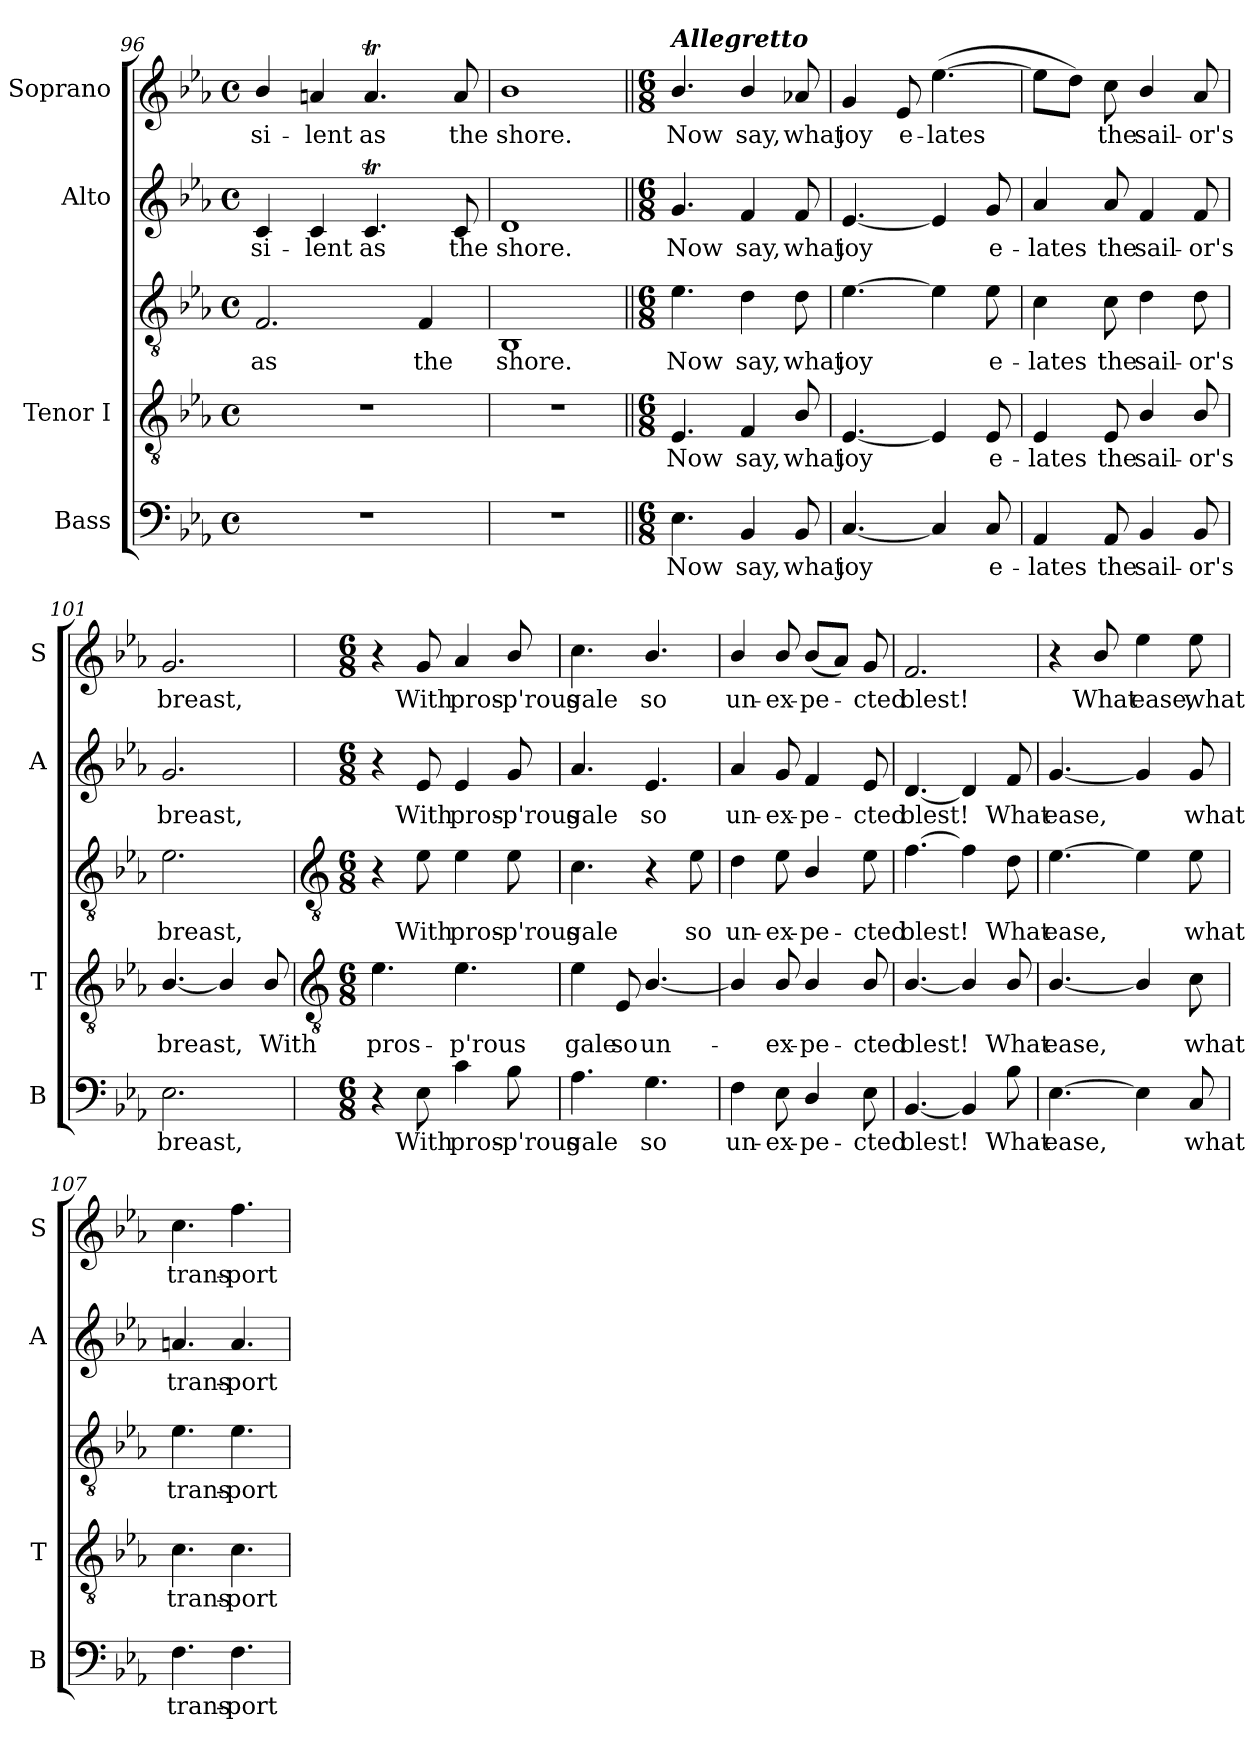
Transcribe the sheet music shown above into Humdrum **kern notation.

**kern	**text	**kern	**text	**kern	**text	**kern	**text	**kern	**text
*part4	*part4	*part3	*part3	*part3	*part3	*part2	*part2	*part1	*part1
*staff5	*staff5	*staff4	*staff4	*staff3	*staff3	*staff2	*staff2	*staff1	*staff1
*I"Bass	*	*I"Tenor I	*	*	*	*I"Alto	*	*I"Soprano	*
*I'B	*	*I'T	*	*	*	*I'A	*	*I'S	*
!!LO:LB:g=z
*clefF4	*	*clefGv2	*	*clefGv2	*	*clefG2	*	*clefG2	*
*k[b-e-a-]	*	*k[b-e-a-]	*	*k[b-e-a-]	*	*k[b-e-a-]	*	*k[b-e-a-]	*
*E-:	*	*E-:	*	*E-:	*	*E-:	*	*E-:	*
*M4/4	*	*M4/4	*	*M4/4	*	*M4/4	*	*M4/4	*
*met(c)	*	*met(c)	*	*met(c)	*	*met(c)	*	*met(c)	*
=96	=96	=96	=96	=96	=96	=96	=96	=96	=96
!	!	!	!	!	!LO:LY:b	!	!LO:LY:b	!	!LO:LY:b
1r	.	1r	.	2.F	as	4c	si-	4b-/	si-
!	!	!	!	!	!	!	!LO:LY:b	!	!LO:LY:b
.	.	.	.	.	.	4c	-lent	4an	-lent
!	!	!	!	!	!	!	!LO:LY:b	!	!LO:LY:b
.	.	.	.	.	.	4.cT	as	4.at	as
!	!	!	!	!	!LO:LY:b	!	!	!	!
.	.	.	.	4F	the	.	.	.	.
!	!	!	!	!	!	!	!LO:LY:b	!	!LO:LY:b
.	.	.	.	.	.	8c	the	8a	the
=97	=97	=97	=97	=97	=97	=97	=97	=97	=97
!	!	!	!	!	!LO:LY:b	!	!LO:LY:b	!	!LO:LY:b
1r	.	1r	.	1BB-	shore.	1d	shore.	1b-	shore.
=98||	=98||	=98||	=98||	=98||	=98||	=98||	=98||	=98||	=98||
*M6/8	*	*M6/8	*	*M6/8	*	*M6/8	*	*M6/8	*
!	!	!	!	!	!	!	!	!LO:TX:a:Bi:t=Allegretto	!
!	!LO:LY:b	!	!LO:LY:b	!	!LO:LY:b	!	!LO:LY:b	!	!LO:LY:b
4.E-	Now	4.E-	Now	4.e-	Now	4.g	Now	4.b-/	Now
!	!LO:LY:b	!	!LO:LY:b	!	!LO:LY:b	!	!LO:LY:b	!	!LO:LY:b
4BB-	say,	4F	say,	4d	say,	4f	say,	4b-/	say,
!	!LO:LY:b	!	!LO:LY:b	!	!LO:LY:b	!	!LO:LY:b	!	!LO:LY:b
8BB-	what	8B-/	what	8d	what	8f	what	8a-X	what
=99	=99	=99	=99	=99	=99	=99	=99	=99	=99
!	!LO:LY:b	!	!LO:LY:b	!	!LO:LY:b	!	!LO:LY:b	!	!LO:LY:b
[4.C	joy	[4.E-	-joy	[4.e-	joy	[4.e-	joy	4g	joy
!	!	!	!	!	!	!	!	!	!LO:LY:b
.	.	.	.	.	.	.	.	8e-	e-
!	!	!	!	!	!	!	!	!	!LO:LY:b
4C]	.	4E-]	.	4e-]	.	4e-]	.	(>[4.ee-	-lates
!	!LO:LY:b	!	!LO:LY:b	!	!LO:LY:b	!	!LO:LY:b	!	!
8C	e-	8E-	e-	8e-	e-	8g	e-	.	.
=100	=100	=100	=100	=100	=100	=100	=100	=100	=100
!	!LO:LY:b	!	!LO:LY:b	!	!LO:LY:b	!	!LO:LY:b	!	!
4AA-	-lates	4E-	lates	4c	-lates	4a-	-lates	8ee-L]	.
.	.	.	.	.	.	.	.	8ddJ)	.
!	!LO:LY:b	!	!LO:LY:b	!	!LO:LY:b	!	!LO:LY:b	!	!LO:LY:b
8AA-	the	8E-	the	8c	the	8a-	the	8cc	the
!	!LO:LY:b	!	!LO:LY:b	!	!LO:LY:b	!	!LO:LY:b	!	!LO:LY:b
4BB-	sail-	4B-/	sail-	4d	sail-	4f	sail-	4b-/	sail-
!	!LO:LY:b	!	!LO:LY:b	!	!LO:LY:b	!	!LO:LY:b	!	!LO:LY:b
8BB-	-or's	8B-/	-or's	8d	-or's	8f	-or's	8a-	-or's
=101	=101	=101	=101	=101	=101	=101	=101	=101	=101
!	!LO:LY:b	!	!LO:LY:b	!	!LO:LY:b	!	!LO:LY:b	!	!LO:LY:b
2.E-	breast,	[4.B-/	breast,	2.e-	breast,	2.g	breast,	2.g	breast,
.	.	4B-/]	.	.	.	.	.	.	.
!	!	!	!LO:LY:b	!	!	!	!	!	!
.	.	8B-/	With	.	.	.	.	.	.
!!LO:LB:g=z
=102	=102	=102	=102	=102	=102	=102	=102	=102	=102
*	*	*clefGv2	*	*clefGv2	*	*	*	*	*
*M6/8	*	*M6/8	*	*M6/8	*	*M6/8	*	*M6/8	*
!	!	!	!LO:LY:b	!	!	!	!	!	!
4r	.	4.e-	pros-	4r	.	4r	.	4r	.
!	!LO:LY:b	!	!	!	!LO:LY:b	!	!LO:LY:b	!	!LO:LY:b
8E-	With	.	.	8e-	With	8e-	With	8g	With
!	!LO:LY:b	!	!LO:LY:b	!	!LO:LY:b	!	!LO:LY:b	!	!LO:LY:b
4c	pros-	4.e-	-p'rous	4e-	pros-	4e-	pros-	4a-	pros-
!	!LO:LY:b	!	!	!	!LO:LY:b	!	!LO:LY:b	!	!LO:LY:b
8B-	-p'rous	.	.	8e-	-p'rous	8g	-p'rous	8b-/	-p'rous
=103	=103	=103	=103	=103	=103	=103	=103	=103	=103
!	!LO:LY:b	!	!LO:LY:b	!	!LO:LY:b	!	!LO:LY:b	!	!LO:LY:b
4.A-	gale	4e-	gale	4.c	gale	4.a-	gale	4.cc	gale
!	!	!	!LO:LY:b	!	!	!	!	!	!
.	.	8E-	so	.	.	.	.	.	.
!	!LO:LY:b	!	!LO:LY:b	!	!	!	!LO:LY:b	!	!LO:LY:b
4.G	so	[4.B-/	un-	4r	.	4.e-	so	4.b-/	so
!	!	!	!	!	!LO:LY:b	!	!	!	!
.	.	.	.	8e-	so	.	.	.	.
=104	=104	=104	=104	=104	=104	=104	=104	=104	=104
!	!LO:LY:b	!	!	!	!LO:LY:b	!	!LO:LY:b	!	!LO:LY:b
4F	un-	4B-/]	.	4d	-un-	4a-	un-	4b-/	un-
!	!LO:LY:b	!	!LO:LY:b	!	!LO:LY:b	!	!LO:LY:b	!	!LO:LY:b
8E-	-ex-	8B-/	ex-	8e-	-ex-	8g	-ex-	8b-/	-ex-
!	!LO:LY:b	!	!LO:LY:b	!	!LO:LY:b	!	!LO:LY:b	!	!LO:LY:b
4D/	-pe-	4B-/	-pe-	4B-/	-pe-	4f	-pe-	(<8b-L	-pe-
.	.	.	.	.	.	.	.	8a-J)	.
!	!LO:LY:b	!	!LO:LY:b	!	!LO:LY:b	!	!LO:LY:b	!	!LO:LY:b
8E-	-cted	8B-/	-cted	8e-	-cted	8e-	-cted	8g	cted
=105	=105	=105	=105	=105	=105	=105	=105	=105	=105
!	!LO:LY:b	!	!LO:LY:b	!	!LO:LY:b	!	!LO:LY:b	!	!LO:LY:b
[4.BB-	blest!	[4.B-/	blest!	[4.f	blest!	[4.d	blest!	2.f	blest!
4BB-]	.	4B-/]	.	4f]	.	4d]	.	.	.
!	!LO:LY:b	!	!LO:LY:b	!	!LO:LY:b	!	!LO:LY:b	!	!
8B-	What	8B-/	What	8d	What	8f	What	.	.
=106	=106	=106	=106	=106	=106	=106	=106	=106	=106
!	!LO:LY:b	!	!LO:LY:b	!	!LO:LY:b	!	!LO:LY:b	!	!
[4.E-	ease,	[4.B-/	ease,	[4.e-	ease,	[4.g	ease,	4r	.
!	!	!	!	!	!	!	!	!	!LO:LY:b
.	.	.	.	.	.	.	.	8b-/	What
!	!	!	!	!	!	!	!	!	!LO:LY:b
4E-]	.	4B-/]	.	4e-]	.	4g]	.	4ee-	ease,
!	!LO:LY:b	!	!LO:LY:b	!	!LO:LY:b	!	!LO:LY:b	!	!LO:LY:b
8C	what	8c	what	8e-	what	8g	what	8ee-	what
=107	=107	=107	=107	=107	=107	=107	=107	=107	=107
!	!LO:LY:b	!	!LO:LY:b	!	!LO:LY:b	!	!LO:LY:b	!	!LO:LY:b
4.F	trans-	4.c	trans-	4.e-	trans-	4.an	trans-	4.cc	trans-
!	!LO:LY:b	!	!LO:LY:b	!	!LO:LY:b	!	!LO:LY:b	!	!LO:LY:b
4.F	-port	4.c	-port	4.e-	-port	4.a	-port	4.ff	-port
=	=	=	=	=	=	=	=	=	=
*-	*-	*-	*-	*-	*-	*-	*-	*-	*-
